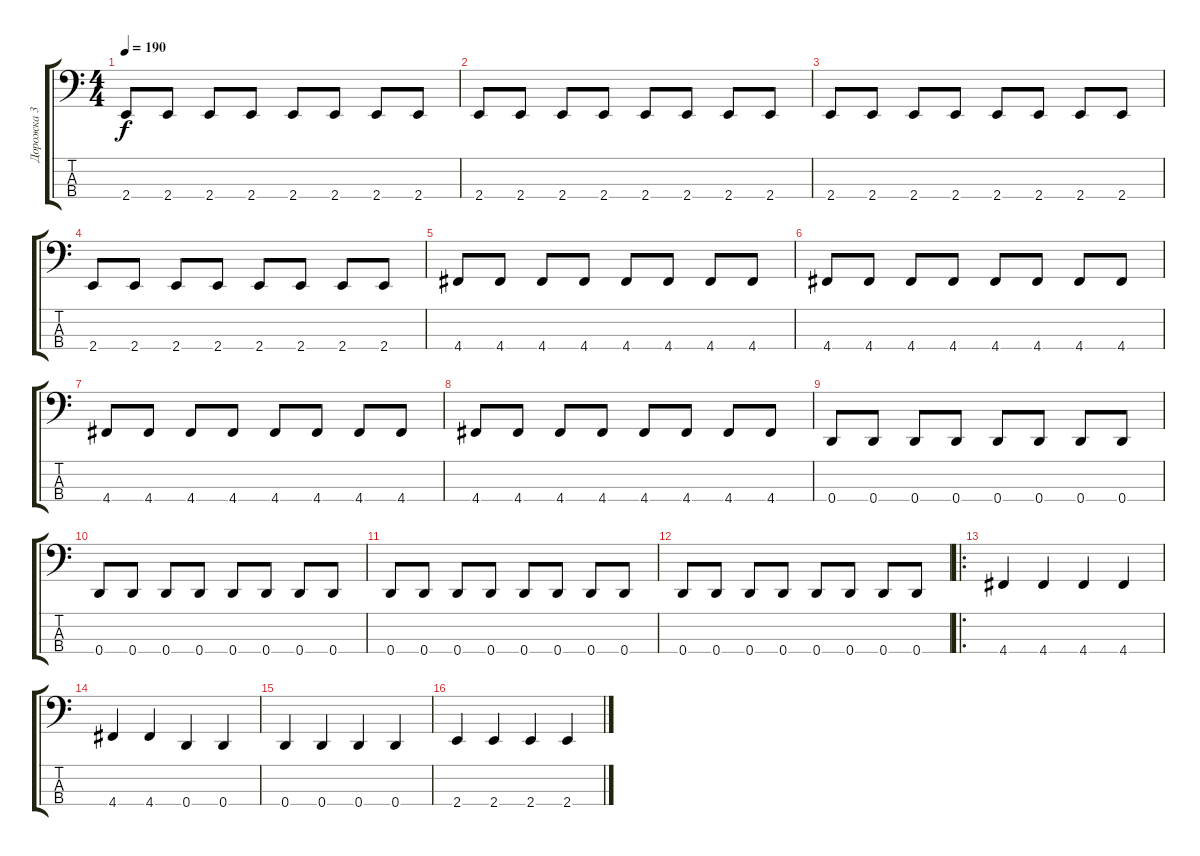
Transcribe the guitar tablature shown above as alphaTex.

\track ("Дорожка 3" "Дорожка 3") {instrument electricbassfinger}
\staff {score tabs}
\tuning (G2 D2 A1 D1) {hide}
\ts (4 4)
\tempo 190
\clef f4
\ks c
2.4.8{dy f} 2.4.8 2.4.8 2.4.8 2.4.8 2.4.8 2.4.8 2.4.8 |
2.4.8 2.4.8 2.4.8 2.4.8 2.4.8 2.4.8 2.4.8 2.4.8 |
2.4.8 2.4.8 2.4.8 2.4.8 2.4.8 2.4.8 2.4.8 2.4.8 |
2.4.8 2.4.8 2.4.8 2.4.8 2.4.8 2.4.8 2.4.8 2.4.8 |
4.4.8 4.4.8 4.4.8 4.4.8 4.4.8 4.4.8 4.4.8 4.4.8 |
4.4.8 4.4.8 4.4.8 4.4.8 4.4.8 4.4.8 4.4.8 4.4.8 |
4.4.8 4.4.8 4.4.8 4.4.8 4.4.8 4.4.8 4.4.8 4.4.8 |
4.4.8 4.4.8 4.4.8 4.4.8 4.4.8 4.4.8 4.4.8 4.4.8 |
0.4.8 0.4.8 0.4.8 0.4.8 0.4.8 0.4.8 0.4.8 0.4.8 |
0.4.8 0.4.8 0.4.8 0.4.8 0.4.8 0.4.8 0.4.8 0.4.8 |
0.4.8 0.4.8 0.4.8 0.4.8 0.4.8 0.4.8 0.4.8 0.4.8 |
0.4.8 0.4.8 0.4.8 0.4.8 0.4.8 0.4.8 0.4.8 0.4.8 |
\ro
4.4.4 4.4.4 4.4.4 4.4.4 |
4.4.4 4.4.4 0.4.4 0.4.4 |
0.4.4 0.4.4 0.4.4 0.4.4 |
2.4.4 2.4.4 2.4.4 2.4.4
